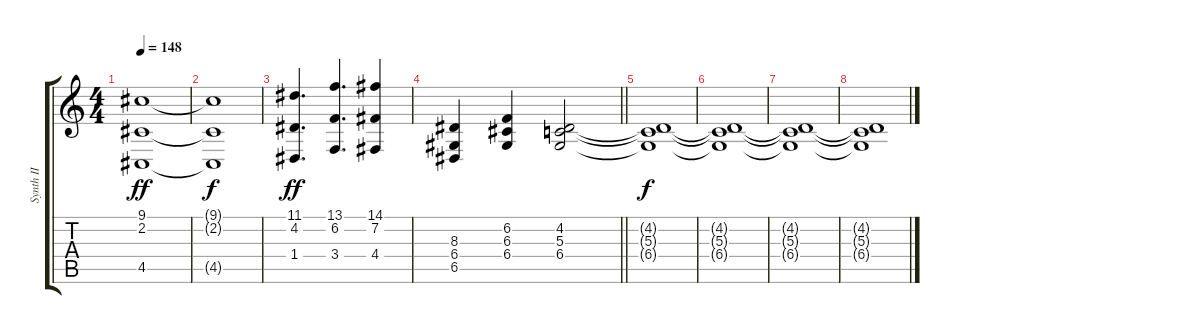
\track ("Synth II" "Synth II") {instrument stringensemble1}
\staff {score tabs}
\tuning (E4 B3 G3 D3 A2 E2) {hide}
\ts (4 4)
\tempo 148
\clef g2
\ks c
(9.1 2.2 4.5).1{dy ff} |
(9.1{t} 2.2{t} 4.5{t}).1{dy f} |
(11.1 4.2 1.4).4{d dy ff} (13.1 6.2 3.4).4{d} (14.1 7.2 4.4).4 |
\barLineRight lightlight
(8.3 6.4 6.5).4 (6.2 6.3 6.4).4 (4.2 5.3 6.4).2{volume 1} |
(4.2{t} 5.3{t} 6.4{t}).1{dy f} |
(4.2{t} 5.3{t} 6.4{t}).1 |
(4.2{t} 5.3{t} 6.4{t}).1 |
(4.2{t} 5.3{t} 6.4{t}).1
